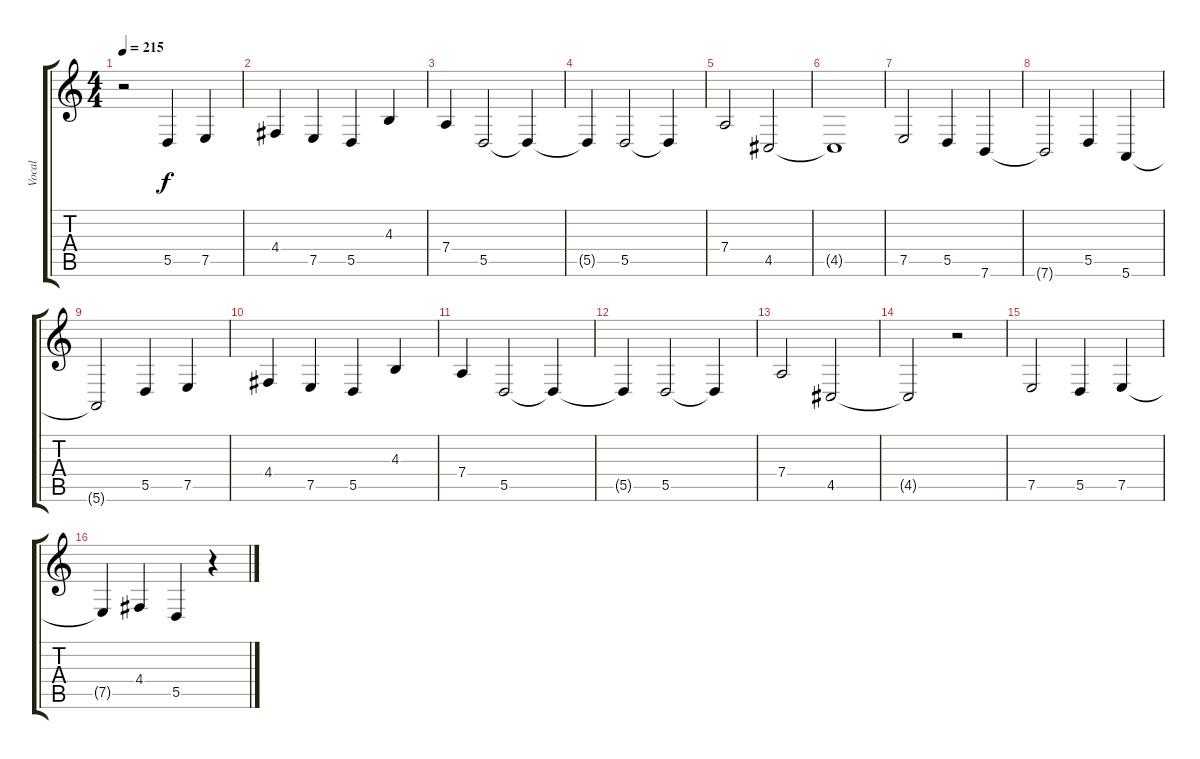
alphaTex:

\track ("Vocal" "Vocal") {instrument clarinet}
\staff {score tabs}
\tuning (E4 B3 G3 D3 A2 E2) {hide}
\ts (4 4)
\tempo 215
\clef g2
\ks c
r.2{dy f} 5.5.4 7.5.4 |
4.4.4 7.5.4 5.5.4 4.3.4 |
7.4.4 5.5.2 5.5{t}.4 |
5.5{t}.4 5.5.2 5.5{t}.4 |
7.4.2 4.5.2 |
4.5{t}.1 |
7.5.2 5.5.4 7.6.4 |
7.6{t}.2 5.5.4 5.6.4 |
5.6{t}.2 5.5.4 7.5.4 |
4.4.4 7.5.4 5.5.4 4.3.4 |
7.4.4 5.5.2 5.5{t}.4 |
5.5{t}.4 5.5.2 5.5{t}.4 |
7.4.2 4.5.2 |
4.5{t}.2 r.2 |
7.5.2 5.5.4 7.5.4 |
7.5{t}.4 4.4.4 5.5.4 r.4
